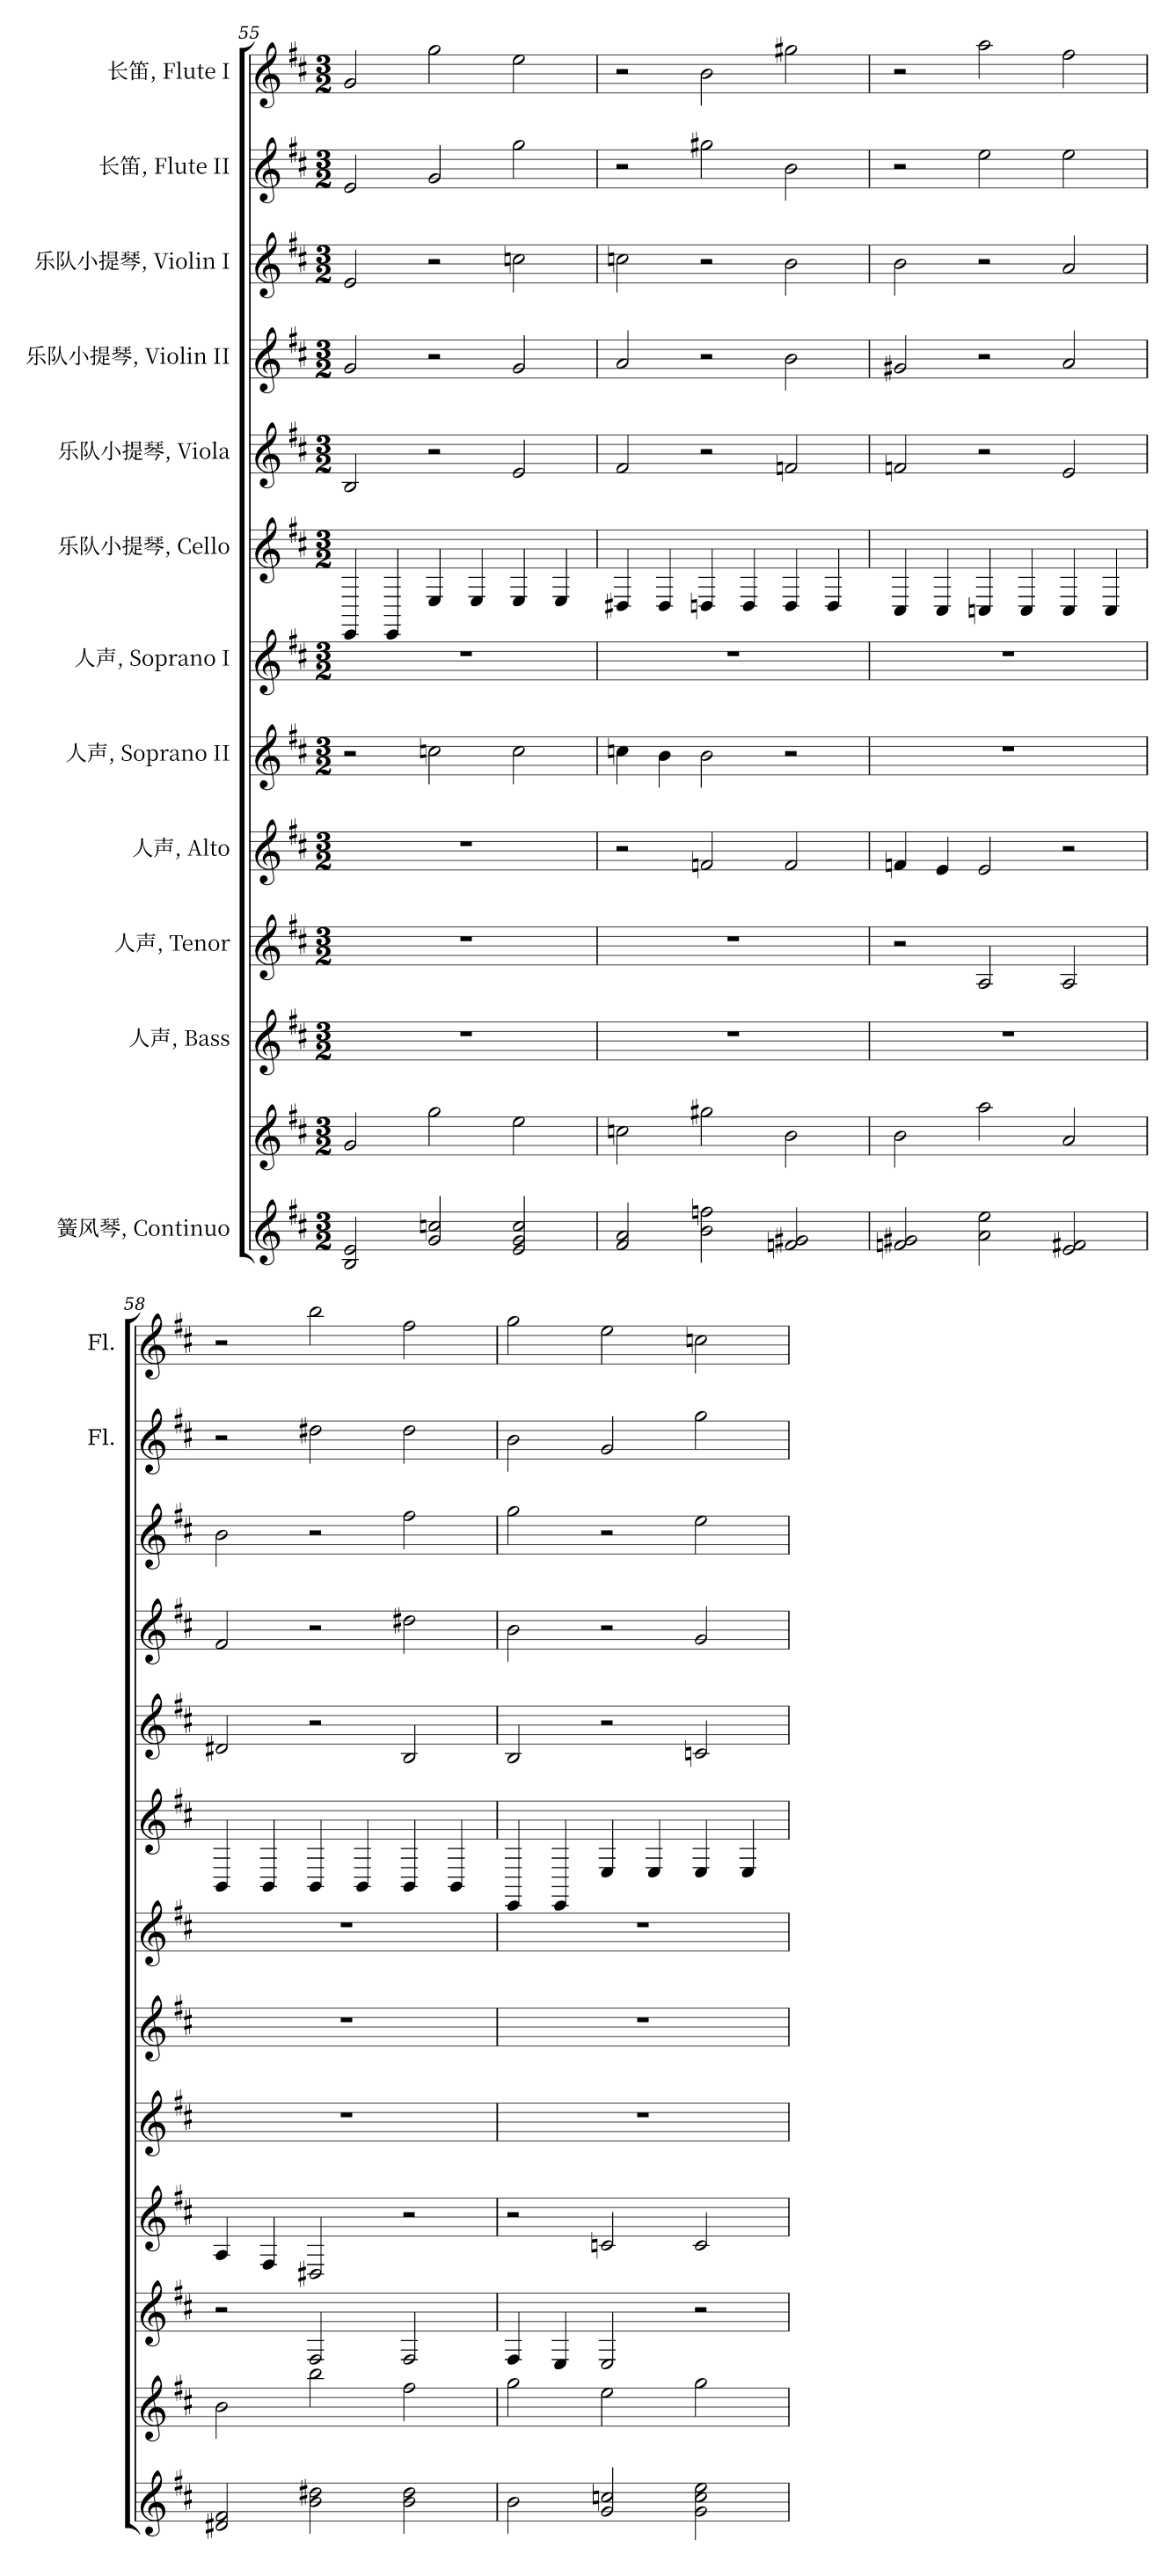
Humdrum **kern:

**kern	**kern	**kern	**kern	**kern	**kern	**kern	**kern	**kern	**kern	**kern	**kern	**kern
*part12	*part12	*part11	*part10	*part9	*part8	*part7	*part6	*part5	*part4	*part3	*part2	*part1
*staff13	*staff12	*staff11	*staff10	*staff9	*staff8	*staff7	*staff6	*staff5	*staff4	*staff3	*staff2	*staff1
*I"簧风琴, Continuo	*	*I"人声, Bass	*I"人声, Tenor	*I"人声, Alto	*I"人声, Soprano II	*I"人声, Soprano I	*I"乐队小提琴, Cello	*I"乐队小提琴, Viola	*I"乐队小提琴, Violin II	*I"乐队小提琴, Violin I	*I"长笛, Flute II	*I"长笛, Flute I
*	*	*	*	*	*	*	*	*	*	*	*I'Fl.	*I'Fl.
*clefG2	*clefG2	*clefG2	*clefG2	*clefG2	*clefG2	*clefG2	*clefG2	*clefG2	*clefG2	*clefG2	*clefG2	*clefG2
*k[f#c#]	*k[f#c#]	*k[f#c#]	*k[f#c#]	*k[f#c#]	*k[f#c#]	*k[f#c#]	*k[f#c#]	*k[f#c#]	*k[f#c#]	*k[f#c#]	*k[f#c#]	*k[f#c#]
*M3/2	*M3/2	*M3/2	*M3/2	*M3/2	*M3/2	*M3/2	*M3/2	*M3/2	*M3/2	*M3/2	*M3/2	*M3/2
=55	=55	=55	=55	=55	=55	=55	=55	=55	=55	=55	=55	=55
2B/ 2e/	2g/	1.r	1.r	1.r	2r	1.r	4EE/	2B/	2g/	2e/	2e/	2g/
.	.	.	.	.	.	.	4EE/	.	.	.	.	.
2g/ 2ccn/	2gg\	.	.	.	2ccn\	.	4E/	2r	2r	2r	2g/	2gg\
.	.	.	.	.	.	.	4E/	.	.	.	.	.
2e/ 2g/ 2cc/	2ee\	.	.	.	2cc\	.	4E/	2e/	2g/	2ccn\	2gg\	2ee\
.	.	.	.	.	.	.	4E/	.	.	.	.	.
=56	=56	=56	=56	=56	=56	=56	=56	=56	=56	=56	=56	=56
2f#/ 2a/	2ccn\	1.r	1.r	2r	4ccn\	1.r	4D#X/	2f#/	2a/	2ccn\	2r	2r
.	.	.	.	.	4b\	.	4D#/	.	.	.	.	.
2b\ 2ffn\	2gg#X\	.	.	2fn/	2b\	.	4Dn/	2r	2r	2r	2gg#X\	2b\
.	.	.	.	.	.	.	4D/	.	.	.	.	.
2fn/ 2g#X/	2b\	.	.	2f/	2r	.	4D/	2fn/	2b\	2b\	2b\	2gg#X\
.	.	.	.	.	.	.	4D/	.	.	.	.	.
!!LO:PB:g=z
=57	=57	=57	=57	=57	=57	=57	=57	=57	=57	=57	=57	=57
2fn/ 2g#X/	2b\	1.r	2r	4fn/	1.r	1.r	4C#/	2fn/	2g#X/	2b\	2r	2r
.	.	.	.	4e/	.	.	4C#/	.	.	.	.	.
2a\ 2ee\	2aa\	.	2A/	2e/	.	.	4Cn/	2r	2r	2r	2ee\	2aa\
.	.	.	.	.	.	.	4C/	.	.	.	.	.
2e/ 2f#X/	2a/	.	2A/	2r	.	.	4C/	2e/	2a/	2a/	2ee\	2ff#\
.	.	.	.	.	.	.	4C/	.	.	.	.	.
=58	=58	=58	=58	=58	=58	=58	=58	=58	=58	=58	=58	=58
2d#X/ 2f#/	2b\	2r	4A/	1.r	1.r	1.r	4BB/	2d#X/	2f#/	2b\	2r	2r
.	.	.	4F#/	.	.	.	4BB/	.	.	.	.	.
2b\ 2dd#X\	2bb\	2F#/	2D#X/	.	.	.	4BB/	2r	2r	2r	2dd#X\	2bb\
.	.	.	.	.	.	.	4BB/	.	.	.	.	.
2b\ 2dd#\	2ff#\	2F#/	2r	.	.	.	4BB/	2B/	2dd#X\	2ff#\	2dd#\	2ff#\
.	.	.	.	.	.	.	4BB/	.	.	.	.	.
=59	=59	=59	=59	=59	=59	=59	=59	=59	=59	=59	=59	=59
2b\	2gg\	4F#/	2r	1.r	1.r	1.r	4EE/	2B/	2b\	2gg\	2b\	2gg\
.	.	4E/	.	.	.	.	4EE/	.	.	.	.	.
2g/ 2ccn/	2ee\	2E/	2cn/	.	.	.	4E/	2r	2r	2r	2g/	2ee\
.	.	.	.	.	.	.	4E/	.	.	.	.	.
2g\ 2cc\ 2ee\	2gg\	2r	2c/	.	.	.	4E/	2cn/	2g/	2ee\	2gg\	2ccn\
.	.	.	.	.	.	.	4E/	.	.	.	.	.
=	=	=	=	=	=	=	=	=	=	=	=	=
*-	*-	*-	*-	*-	*-	*-	*-	*-	*-	*-	*-	*-
